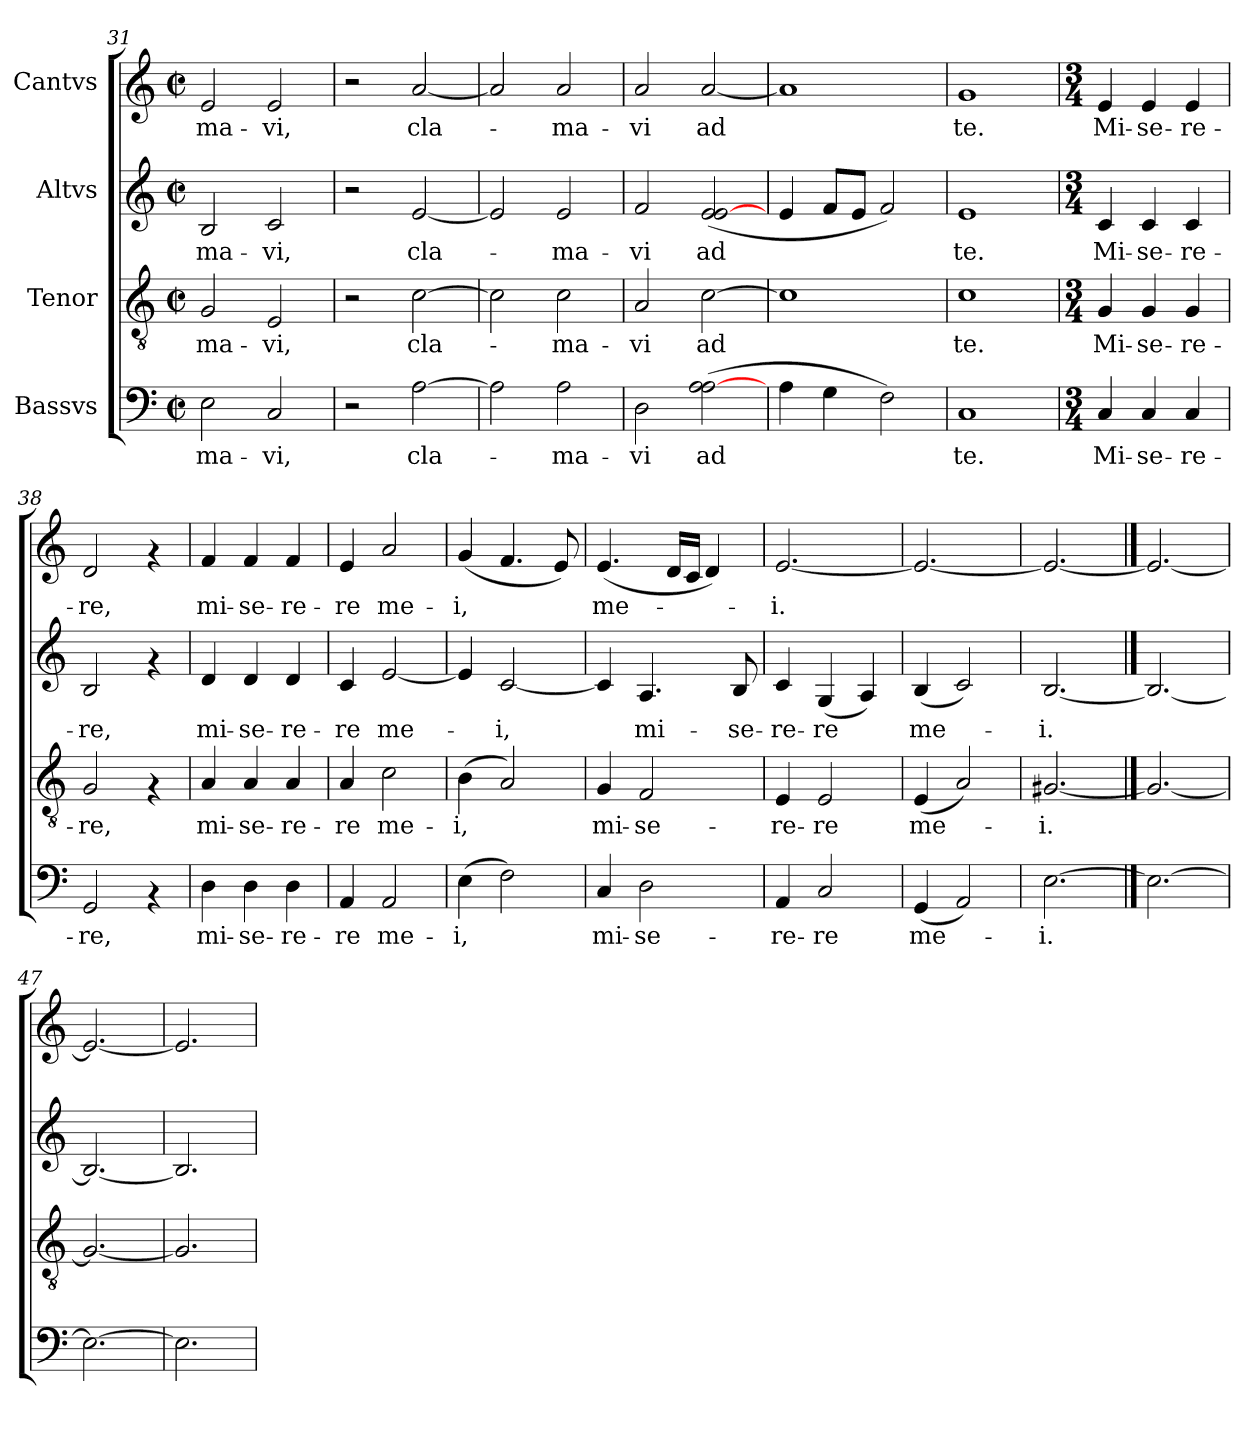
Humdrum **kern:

**kern	**text	**kern	**text	**kern	**text	**kern	**text
*part4	*part4	*part3	*part3	*part2	*part2	*part1	*part1
*staff4	*staff4	*staff3	*staff3	*staff2	*staff2	*staff1	*staff1
*I"Bassvs	*	*I"Tenor	*	*I"Altvs	*	*I"Cantvs	*
*clefF4	*	*clefGv2	*	*clefG2	*	*clefG2	*
*k[]	*	*k[]	*	*k[]	*	*k[]	*
*C:	*	*C:	*	*C:	*	*C:	*
*M2/2	*	*M2/2	*	*M2/2	*	*M2/2	*
*met(c|)	*	*met(c|)	*	*met(c|)	*	*met(c|)	*
=31	=31	=31	=31	=31	=31	=31	=31
!	!LO:LY:b	!	!LO:LY:b	!	!LO:LY:b	!	!LO:LY:b
2E\	-ma-	2G/	-ma-	2B/	-ma-	2e/	-ma-
!	!LO:LY:b	!	!LO:LY:b	!	!LO:LY:b	!	!LO:LY:b
2C/	-vi,	2E/	-vi,	2c/	-vi,	2e/	-vi,
=32	=32	=32	=32	=32	=32	=32	=32
2r	.	2r	.	2r	.	2r	.
!	!LO:LY:b	!	!LO:LY:b	!	!LO:LY:b	!	!LO:LY:b
[>2A\	cla-	[>2c\	cla-	[<2e/	cla-	[<2a/	cla-
=33	=33	=33	=33	=33	=33	=33	=33
2A\]	.	2c\]	.	2e/]	.	2a/]	.
!	!LO:LY:b	!	!LO:LY:b	!	!LO:LY:b	!	!LO:LY:b
2A\	-ma-	2c\	-ma-	2e/	-ma-	2a/	-ma-
=34	=34	=34	=34	=34	=34	=34	=34
!	!LO:LY:b	!	!LO:LY:b	!	!LO:LY:b	!	!LO:LY:b
2D\	-vi	2A/	-vi	2f/	-vi	2a/	-vi
!	!LO:LY:b	!	!LO:LY:b	!	!LO:LY:b	!	!LO:LY:b
(>2A\ [>2A\	ad	[>2c\	ad	(<2e/ [<2e/	ad	[<2a/	ad
=35	=35	=35	=35	=35	=35	=35	=35
4A\	.	1c]	.	4e/	.	1a]	.
4G\	.	.	.	8f/L	.	.	.
.	.	.	.	8e/J	.	.	.
2F\)	.	.	.	2f/)	.	.	.
=36	=36	=36	=36	=36	=36	=36	=36
!	!LO:LY:b	!	!LO:LY:b	!	!LO:LY:b	!	!LO:LY:b
1C	te.	1c	te.	1e	te.	1g	te.
=37	=37	=37	=37	=37	=37	=37	=37
*M3/4	*	*M3/4	*	*M3/4	*	*M3/4	*
!	!LO:LY:b	!	!LO:LY:b	!	!LO:LY:b	!	!LO:LY:b
4C/	Mi-	4G/	Mi-	4c/	Mi-	4e/	Mi-
!	!LO:LY:b	!	!LO:LY:b	!	!LO:LY:b	!	!LO:LY:b
4C/	-se-	4G/	-se-	4c/	-se-	4e/	-se-
!	!LO:LY:b	!	!LO:LY:b	!	!LO:LY:b	!	!LO:LY:b
4C/	-re-	4G/	-re-	4c/	-re-	4e/	-re-
!!LO:PB:g=z
=38	=38	=38	=38	=38	=38	=38	=38
!	!LO:LY:b	!	!LO:LY:b	!	!LO:LY:b	!	!LO:LY:b
2GG/	-re,	2G/	-re,	2B/	-re,	2d/	-re,
4rAA	.	4rF	.	4rf	.	4rf	.
=39	=39	=39	=39	=39	=39	=39	=39
!	!LO:LY:b	!	!LO:LY:b	!	!LO:LY:b	!	!LO:LY:b
4D\	mi-	4A/	mi-	4d/	mi-	4f/	mi-
!	!LO:LY:b	!	!LO:LY:b	!	!LO:LY:b	!	!LO:LY:b
4D\	-se-	4A/	-se-	4d/	-se-	4f/	-se-
!	!LO:LY:b	!	!LO:LY:b	!	!LO:LY:b	!	!LO:LY:b
4D\	-re-	4A/	-re-	4d/	-re-	4f/	-re-
=40	=40	=40	=40	=40	=40	=40	=40
!	!LO:LY:b	!	!LO:LY:b	!	!LO:LY:b	!	!LO:LY:b
4AA/	-re	4A/	-re	4c/	-re	4e/	-re
!	!LO:LY:b	!	!LO:LY:b	!	!LO:LY:b	!	!LO:LY:b
2AA/	me-	2c\	me-	[<2e/	me-	2a/	me-
=41	=41	=41	=41	=41	=41	=41	=41
!	!LO:LY:b	!	!LO:LY:b	!	!	!	!LO:LY:b
(>4E\	-i,	(>4B\	-i,	4e/]	.	(<4g/	-i,
!	!	!	!	!	!LO:LY:b	!	!
2F\)	.	2A/)	.	[<2c/	-i,	4.f/	.
.	.	.	.	.	.	8e/)	.
=42	=42	=42	=42	=42	=42	=42	=42
!	!LO:LY:b	!	!LO:LY:b	!	!	!	!LO:LY:b
4C/	mi-	4G/	mi-	4c/]	.	(<4.e/	me-
!	!LO:LY:b	!	!LO:LY:b	!	!LO:LY:b	!	!
2D\	-se-	2F/	-se-	4.A/	mi-	.	.
.	.	.	.	.	.	16d/LL	.
.	.	.	.	.	.	16c/JJ	.
.	.	.	.	.	.	4d/)	.
!	!	!	!	!	!LO:LY:b	!	!
.	.	.	.	8B/	-se-	.	.
=43	=43	=43	=43	=43	=43	=43	=43
!	!LO:LY:b	!	!LO:LY:b	!	!LO:LY:b	!	!LO:LY:b
4AA/	-re-	4E/	-re-	4c/	-re-	[<2.e/	-i.
!	!LO:LY:b	!	!LO:LY:b	!	!LO:LY:b	!	!
2C/	-re	2E/	-re	(<4G/	-re	.	.
.	.	.	.	4A/)	.	.	.
=44	=44	=44	=44	=44	=44	=44	=44
!	!LO:LY:b	!	!LO:LY:b	!	!LO:LY:b	!	!
(<4GG/	me-	(<4E/	me-	(<4B/	me-	2.e/_	.
2AA/)	.	2A/)	.	2c/)	.	.	.
=45	=45	=45	=45	=45	=45	=45	=45
!	!LO:LY:b	!	!LO:LY:b	!	!LO:LY:b	!	!
[2.E	-i.	[2.G#X	-i.	[2.B	-i.	2.e_	.
==46	==46	==46	==46	==46	==46	==46	==46
2.E_	.	2.G#_	.	2.B_	.	2.e_	.
=47	=47	=47	=47	=47	=47	=47	=47
2.E_	.	2.G#_	.	2.B_	.	2.e_	.
=48	=48	=48	=48	=48	=48	=48	=48
2.E]	.	2.G#]	.	2.B]	.	2.e]	.
=	=	=	=	=	=	=	=
*-	*-	*-	*-	*-	*-	*-	*-
